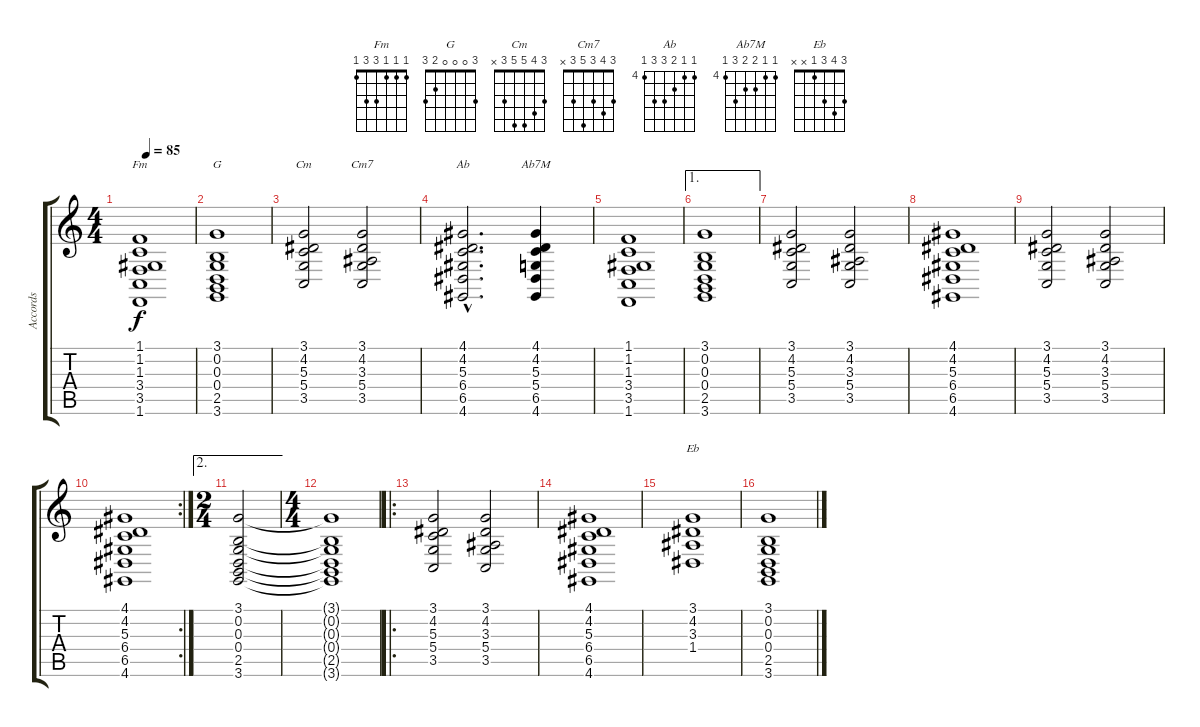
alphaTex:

\track ("Accords" "Accords") {instrument stringensemble1}
\staff {score tabs}
\tuning (E4 B3 G3 D3 A2 E2) {hide}
\chord ("Fm" 1 1 1 3 3 1)
\chord ("G" 3 0 0 0 2 3)
\chord ("Cm" 3 4 5 5 3 x)
\chord ("Cm7" 3 4 3 5 3 x)
\chord ("Ab" 4 4 5 6 6 4) {firstfret 4}
\chord ("Ab7M" 4 4 5 5 6 4) {firstfret 4}
\chord ("Eb" 3 4 3 1 x x)
\ts (4 4)
\tempo 85
\clef g2
\ks c
(1.1 1.2 1.3 3.4 3.5 1.6).1{ch "Fm" dy f} |
(3.1 0.2 0.3 0.4 2.5 3.6).1{ch "G"} |
(3.1 4.2 5.3 5.4 3.5).2{ch "Cm"} (3.1 4.2 3.3 5.4 3.5).2{ch "Cm7"} |
(4.1{hac} 4.2{hac} 5.3{hac} 6.4{hac} 6.5{hac} 4.6{hac}).2{d ch "Ab"} (4.1 4.2 5.3 5.4 6.5 4.6).4{ch "Ab7M"} |
(1.1 1.2 1.3 3.4 3.5 1.6).1 |
\ae 1
(3.1 0.2 0.3 0.4 2.5 3.6).1 |
(3.1 4.2 5.3 5.4 3.5).2 (3.1 4.2 3.3 5.4 3.5).2 |
(4.1 4.2 5.3 6.4 6.5 4.6).1 |
(3.1 4.2 5.3 5.4 3.5).2 (3.1 4.2 3.3 5.4 3.5).2 |
\rc 2
(4.1 4.2 5.3 6.4 6.5 4.6).1 |
\ae 2
\ts (2 4)
(3.1 0.2 0.3 0.4 2.5 3.6).2 |
\ts (4 4)
(3.1{t} 0.2{t} 0.3{t} 0.4{t} 2.5{t} 3.6{t}).1 |
\ro
(3.1 4.2 5.3 5.4 3.5).2 (3.1 4.2 3.3 5.4 3.5).2 |
(4.1 4.2 5.3 6.4 6.5 4.6).1 |
(3.1 4.2 3.3 1.4).1{ch "Eb"} |
(3.1 0.2 0.3 0.4 2.5 3.6).1
